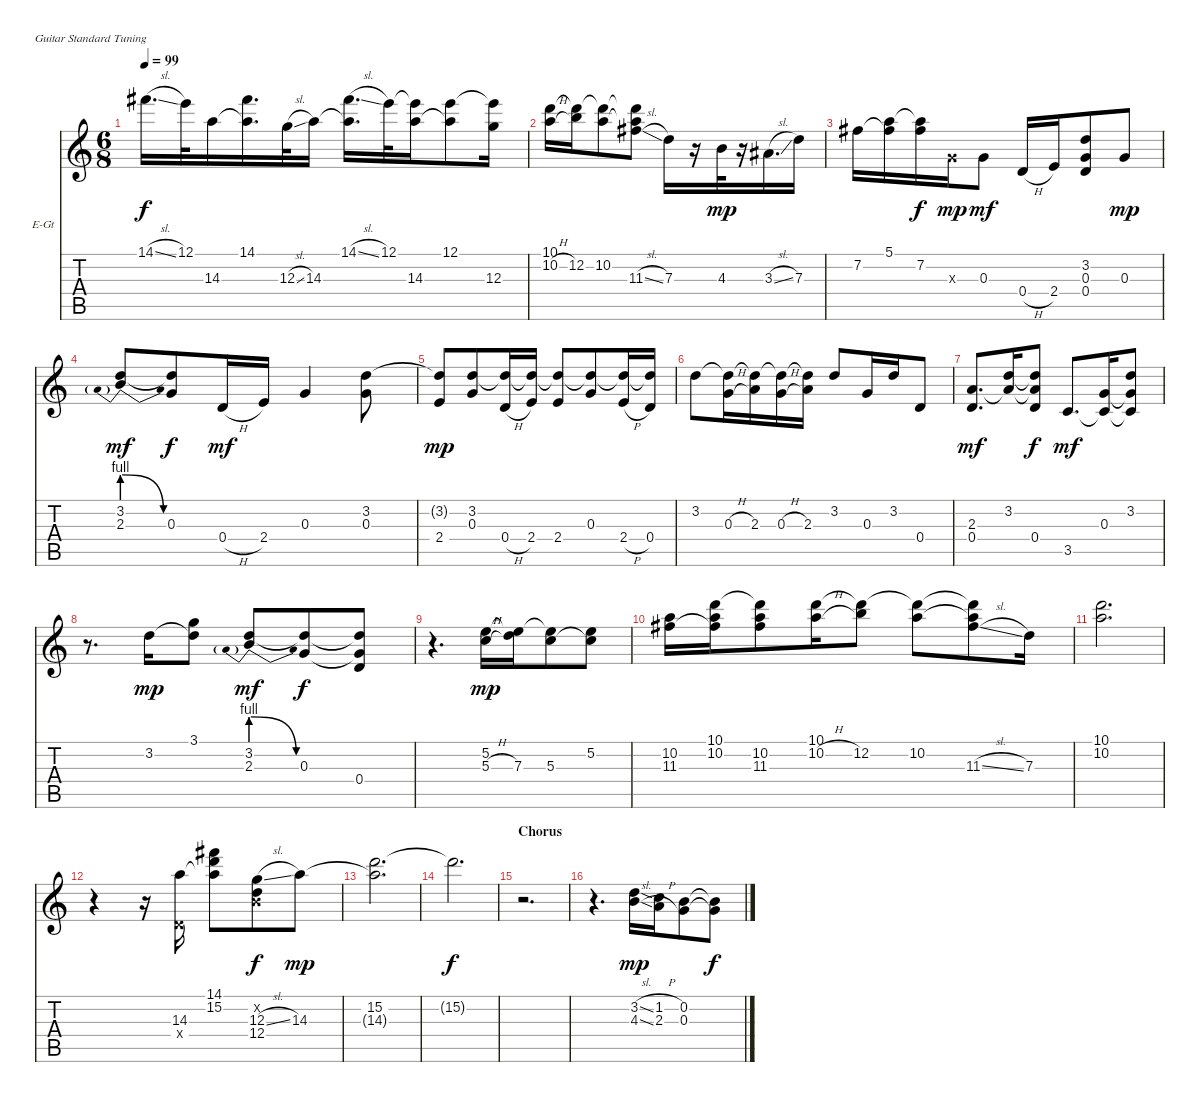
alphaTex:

\defaultSystemsLayout 4
\bracketExtendMode nobrackets
\firstSystemTrackNameOrientation horizontal
\otherSystemsTrackNameOrientation horizontal
\track ("Mike McCready (Clean)" "E-Gt") {instrument electricguitarclean}
\staff {score tabs}
\tuning (E4 B3 G3 D3 A2 E2)
\ts (6 8)
\tempo 99
\clef g2
\ks c
14.1{sl}.16{d dy f} 12.1.32 14.3.16 (14.1 14.3{t}).16{d} 12.3{sl}.32 14.3.16 (14.1{sl} 14.3{t}).16{d} 12.1.32 (12.1{t} 14.3).16 (12.1 14.3{t}).8 (12.1{t} 12.3).16 |
(10.1 10.2{h}).16 (10.1{t} 12.2).16 (10.1{t} 10.2).8 (10.1{t} 10.2{t} 11.3{sl}).8 7.3.16 r.16 4.3.32{dy mp} r.16 3.3{sl}.16{d} 7.3.16 |
7.2.16 (5.1 7.2{t}).16 (5.1{t} 7.2).16{dy f} 0.3{x}.16{dy mp} 0.3.8{dy mf} 0.4{h}.16 2.4.16 (3.2 0.3 0.4).8 0.3.8{dy mp} |
(3.2 2.3{be (prebendrelease 0 4 60 0)}).8{dy mf} (3.2{t} 0.3).8{dy f} 0.4{h}.16{dy mf} 2.4.16 0.3.4 (3.2 0.3).8 |
(3.2{t} 2.4).8{dy mp} (3.2 0.3).8 (3.2{t} 0.4{h}).16 (3.2{t} 2.4).16 (3.2{t} 2.4).8 (3.2{t} 0.3).8 (3.2{t} 2.4{h}).16 (3.2{t} 0.4).16 |
3.2.8 (3.2{t} 0.3{h}).16 (3.2{t} 2.3).16 (3.2{t} 0.3{h}).16 (3.2{t} 2.3).16 3.2.8 0.3.16 3.2.16 0.4.8 |
(2.3 0.4).8{d dy mf} (3.2 2.3{t}).16 (3.2{t} 2.3{t} 0.4).8{dy f} 3.5.8{d dy mf} (0.3 3.5{t}).16 (3.2 0.3{t} 3.5{t}).8 |
r.8{d} 3.2.16{dy mp} (3.1 3.2{t}).8 (3.2 2.3{be (prebendrelease 0 4 60 0)}).8{dy mf} (3.2{t} 0.3).8{dy f} (3.2{t} 0.3{t} 0.4).8 |
r.4{d} (5.2 5.3{h}).16{dy mp} (5.2{t} 7.3).16 (5.2{t} 5.3).8 (5.2 5.3{t}).8 |
(10.2 11.3).16 (10.1 10.2 11.3{t}).16 (10.1{t} 10.2 11.3).8 (10.1 10.2{h}).16 (10.1{t} 12.2).8 (10.1{t} 10.2).8 (10.1{t} 10.2{t} 11.3{sl}).8 7.3.16 |
(10.1 10.2).2{d} |
r.4 r.16 (14.3 0.4{x}).16 (14.1 15.2 14.3{t}).8 (0.2{x} 12.3{sl} 12.4).8{dy f} 14.3.8{dy mp} |
(15.2 14.3{t}).2{d} |
15.2{t}.2{d dy f} |
\section ("" "Chorus")
r.2{d} |
r.4{d} (3.2{sl} 4.3{sl}).16{dy mp} (1.2{h} 2.3{h}).16 (0.2 0.3).8 (0.2{t} 0.3{t}).8{dy f}
